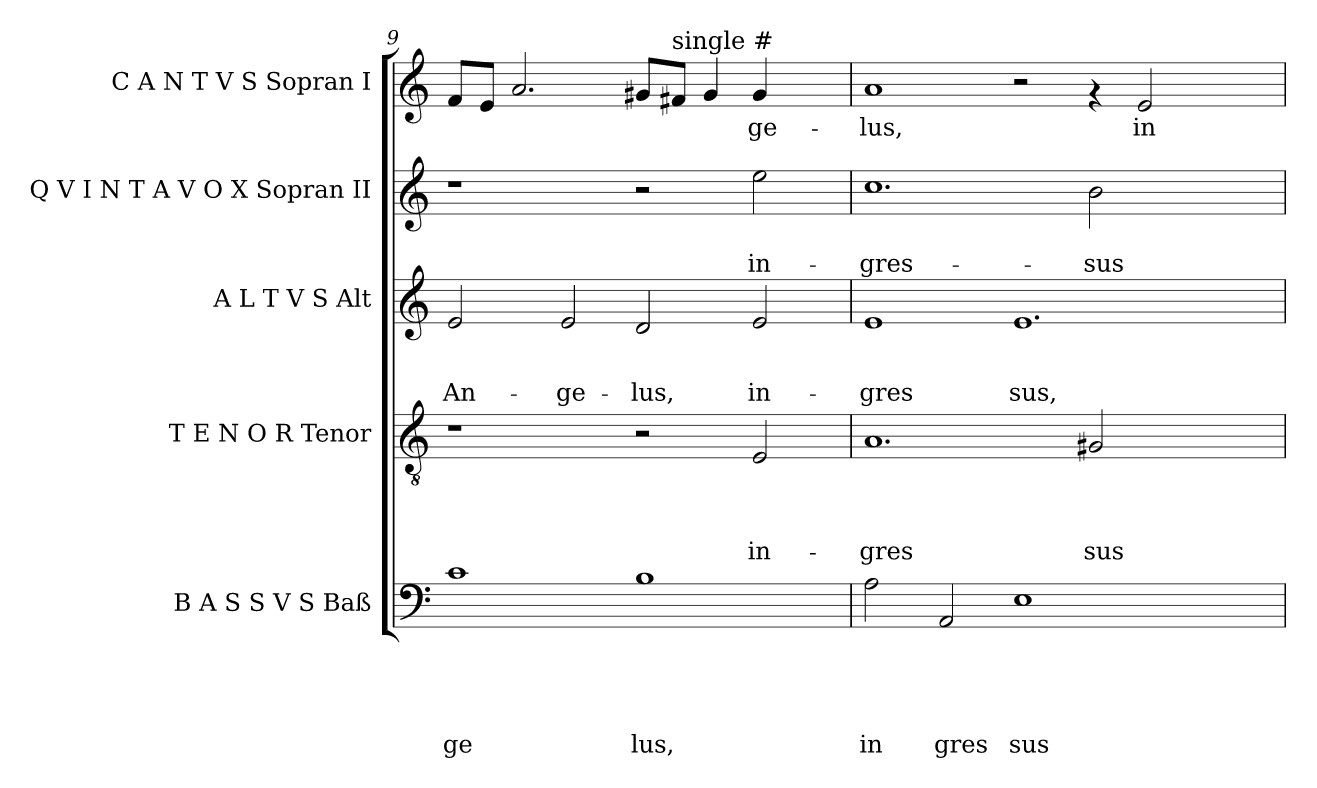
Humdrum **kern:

**kern	**text	**text	**text	**text	**text	**kern	**text	**text	**text	**text	**kern	**text	**text	**text	**kern	**text	**text	**kern	**text
*part5	*part5	*part5	*part5	*part5	*part5	*part4	*part4	*part4	*part4	*part4	*part3	*part3	*part3	*part3	*part2	*part2	*part2	*part1	*part1
*staff5	*staff5	*staff5	*staff5	*staff5	*staff5	*staff4	*staff4	*staff4	*staff4	*staff4	*staff3	*staff3	*staff3	*staff3	*staff2	*staff2	*staff2	*staff1	*staff1
*I"B A S S V S Baß	*	*	*	*	*	*I"T E N O R Tenor	*	*	*	*	*I"A L T V S Alt	*	*	*	*I"Q V I N T A V O X Sopran II	*	*	*I"C A N T V S Sopran I	*
*clefF4	*	*	*	*	*	*clefGv2	*	*	*	*	*clefG2	*	*	*	*clefG2	*	*	*clefG2	*
*k[]	*	*	*	*	*	*k[]	*	*	*	*	*k[]	*	*	*	*k[]	*	*	*k[]	*
*C:	*	*	*	*	*	*C:	*	*	*	*	*C:	*	*	*	*C:	*	*	*C:	*
=9	=9	=9	=9	=9	=9	=9	=9	=9	=9	=9	=9	=9	=9	=9	=9	=9	=9	=9	=9
!	!	!	!	!	!LO:LY:b	!	!	!	!	!	!	!	!	!LO:LY:b	!	!	!	!	!
1c	.	.	.	.	ge	1r	.	.	.	.	2e/	.	.	An-	1r	.	.	8f/L	.
.	.	.	.	.	.	.	.	.	.	.	.	.	.	.	.	.	.	8e/J	.
.	.	.	.	.	.	.	.	.	.	.	.	.	.	.	.	.	.	2.a/	.
!	!	!	!	!	!	!	!	!	!	!	!	!	!	!LO:LY:b	!	!	!	!	!
.	.	.	.	.	.	.	.	.	.	.	2e/	.	.	-ge-	.	.	.	.	.
!	!	!	!	!	!LO:LY:b	!	!	!	!	!	!	!	!	!LO:LY:b	!	!	!	!	!
1B	.	.	.	.	lus,	2r	.	.	.	.	2d/	.	.	-lus,	2r	.	.	8g#X/L	.
!	!	!	!	!	!	!	!	!	!	!	!	!	!	!	!	!	!	!LO:TX:a:t=single #	!
.	.	.	.	.	.	.	.	.	.	.	.	.	.	.	.	.	.	8f#/J	.
.	.	.	.	.	.	.	.	.	.	.	.	.	.	.	.	.	.	4g#/	.
!	!	!	!	!	!	!	!	!	!	!LO:LY:b	!	!	!	!LO:LY:b	!	!	!LO:LY:b	!	!LO:LY:b
.	.	.	.	.	.	2E/	.	.	.	in-	2e/	.	.	in-	2ee\	.	in-	4g#/	-ge-
.	.	.	.	.	.	.	.	.	.	.	.	.	.	.	.	.	.	4ryy	.
!!LO:PB:g=z
=10	=10	=10	=10	=10	=10	=10	=10	=10	=10	=10	=10	=10	=10	=10	=10	=10	=10	=10	=10
!	!	!	!	!	!LO:LY:b	!	!	!	!	!LO:LY:b	!	!	!	!LO:LY:b	!	!	!LO:LY:b	!	!LO:LY:b
2A\	.	.	.	.	in	1.A	.	.	.	-gres	1e	.	.	-gres	1.cc	.	-gres-	1a	-lus,
!	!	!	!	!	!LO:LY:b	!	!	!	!	!	!	!	!	!	!	!	!	!	!
2AA/	.	.	.	.	gres	.	.	.	.	.	.	.	.	.	.	.	.	.	.
!	!	!	!	!	!LO:LY:b	!	!	!	!	!	!	!	!	!LO:LY:b	!	!	!	!	!
1E	.	.	.	.	sus	.	.	.	.	.	1.e	.	.	sus,	.	.	.	2r	.
!	!	!	!	!	!	!	!	!	!	!LO:LY:b	!	!	!	!	!	!	!LO:LY:b	!	!
.	.	.	.	.	.	2G#X/	.	.	.	sus	.	.	.	.	2b\	.	-sus	4rf	.
!	!	!	!	!	!	!	!	!	!	!	!	!	!	!	!	!	!	!	!LO:LY:b
.	.	.	.	.	.	.	.	.	.	.	.	.	.	.	.	.	.	2e/	in-
2ryy	.	.	.	.	.	2ryy	.	.	.	.	.	.	.	.	2ryy	.	.	.	.
.	.	.	.	.	.	.	.	.	.	.	.	.	.	.	.	.	.	4ryy	.
=	=	=	=	=	=	=	=	=	=	=	=	=	=	=	=	=	=	=	=
*-	*-	*-	*-	*-	*-	*-	*-	*-	*-	*-	*-	*-	*-	*-	*-	*-	*-	*-	*-
